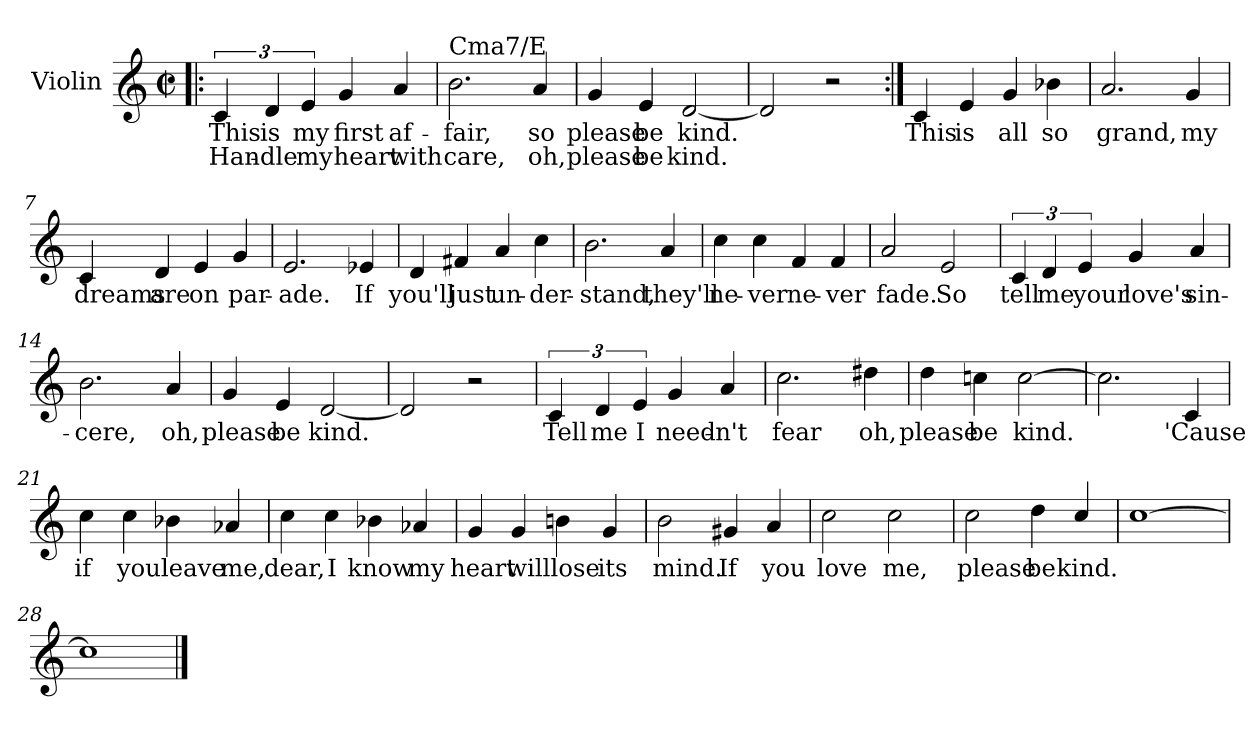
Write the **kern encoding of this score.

**kern	**text	**text
*part1	*part1	*part1
*staff1	*staff1	*staff1
*I"Violin	*	*
*I'Vln	*	*
*clefG2	*	*
*k[]	*	*
*C:	*	*
*M2/2	*	*
*met(c|)	*	*
=1!|:	=1!|:	=1!|:
6c/	This	Han-
6d/	is	-dle
6e/	my	my
4g/	first	heart
4a/	af-	with
=2	=2	=2
!LO:TX:a:t=Cma7/E	!	!
2.b\	-fair,	care,
4a/	so	oh,
=3	=3	=3
4g/	please	please
4e/	be	be
[2d/	kind.	kind.
=4	=4	=4
2d/]	.	.
2r	.	.
!!LO:LB:g=z
=5:|!	=5:|!	=5:|!
4c/	This	.
4e/	is	.
4g/	all	.
4b-X\	so	.
=6	=6	=6
2.a/	grand,	.
4g/	my	.
=7	=7	=7
4c/	dreams	.
4d/	are	.
4e/	on	.
4g/	par-	.
=8	=8	=8
2.e/	-ade.	.
4e-X/	If	.
!!LO:LB:g=z
=9	=9	=9
4d/	you'll	.
4f#X/	just	.
4a/	un-	.
4cc\	-der-	.
=10	=10	=10
2.b\	-stand,	.
4a/	they'll	.
=11	=11	=11
4cc\	ne-	.
4cc\	-ver	.
4f/	ne-	.
4f/	-ver	.
=12	=12	=12
2a/	fade.	.
2e/	So	.
!!LO:LB:g=z
=13	=13	=13
6c/	tell	.
6d/	me	.
6e/	your	.
4g/	love's	.
4a/	sin-	.
=14	=14	=14
2.b\	-cere,	.
4a/	oh,	.
=15	=15	=15
4g/	please	.
4e/	be	.
[2d/	kind.	.
=16	=16	=16
2d/]	.	.
2r	.	.
!!LO:LB:g=z
=17	=17	=17
6c/	Tell	.
6d/	me	.
6e/	I	.
4g/	need-	.
4a/	-n't	.
=18	=18	=18
2.cc\	fear	.
4dd#X\	oh,	.
=19	=19	=19
4dd\	please	.
4ccn\	be	.
[2cc\	kind.	.
=20	=20	=20
2.cc\]	.	.
4c/	'Cause	.
=21	=21	=21
4cc\	if	.
4cc\	you	.
4b-X\	leave	.
4a-X/	me,	.
=22	=22	=22
4cc\	dear,	.
4cc\	I	.
4b-X\	know	.
4a-X/	my	.
!!LO:LB:g=z
=23	=23	=23
4g/	heart	.
4g/	will	.
4bn\	lose	.
4g/	its	.
=24	=24	=24
2b\	mind.	.
4g#X/	If	.
4a/	you	.
=25	=25	=25
2cc\	love	.
2cc\	me,	.
=26	=26	=26
2cc\	please	.
4dd\	be	.
4cc/	kind.	.
=27	=27	=27
[1cc	.	.
=28	=28	=28
1cc]	.	.
==	==	==
*-	*-	*-
